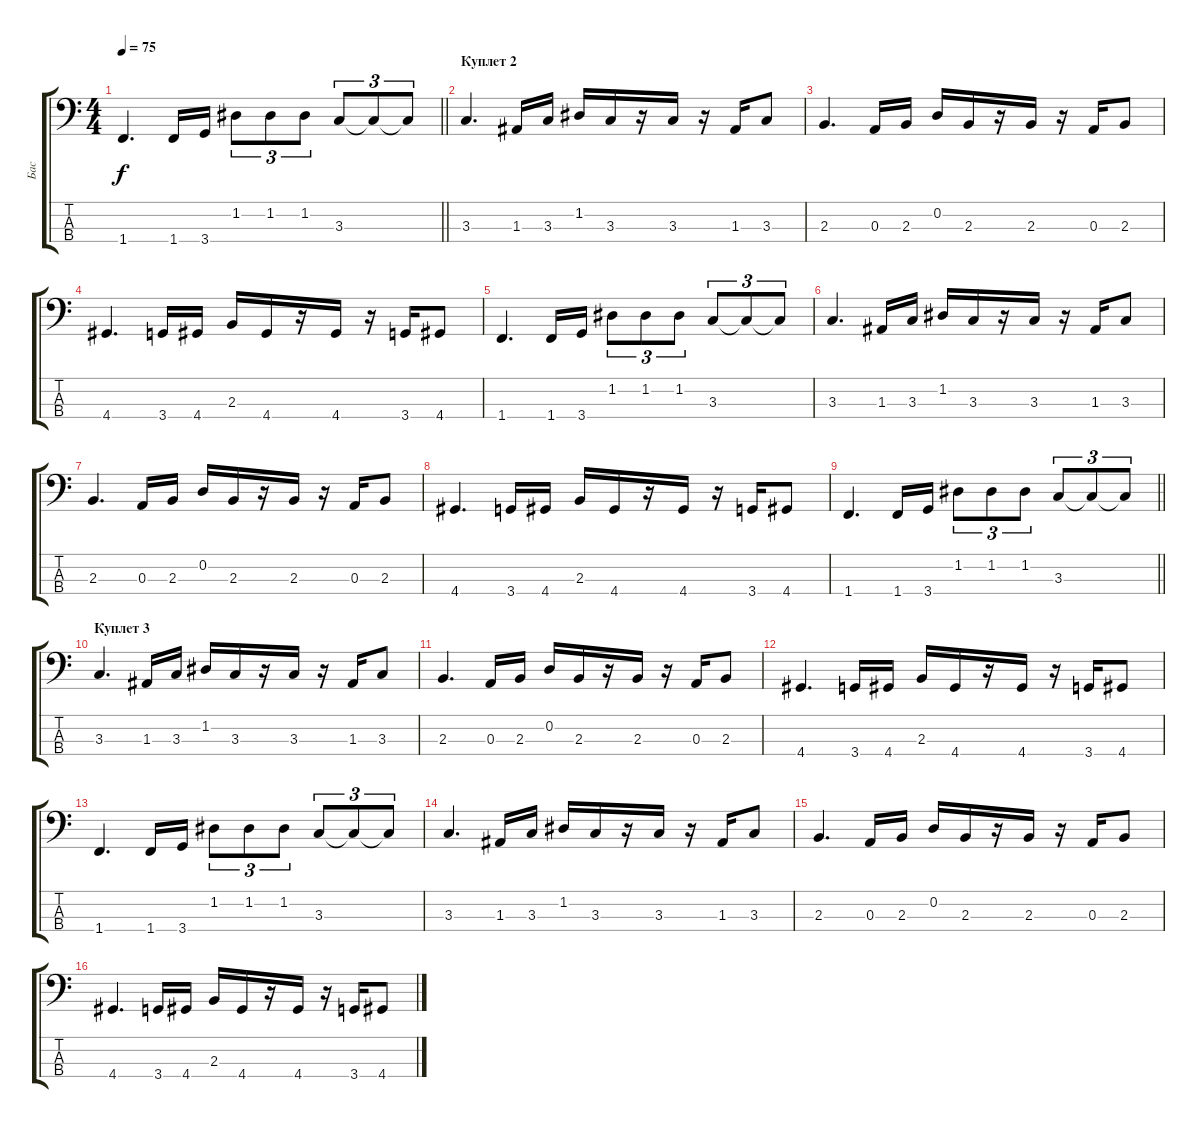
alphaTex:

\track ("Бас" "Бас") {instrument electricbassfinger}
\staff {score tabs}
\tuning (G2 D2 A1 E1) {hide}
\ts (4 4)
\tempo 75
\clef f4
\barLineRight lightlight
\ks c
1.4.4{d dy f} 1.4.16 3.4.16 1.2.8{tu (3 2)} 1.2.8{tu (3 2)} 1.2.8{tu (3 2)} 3.3.8{tu (3 2)} 3.3{t}.8{tu (3 2)} 3.3{t}.8{tu (3 2)} |
\section ("" "Куплет 2")
3.3.4{d} 1.3.16 3.3.16 1.2.16 3.3.16 r.16 3.3.16 r.16 1.3.16 3.3.8 |
2.3.4{d} 0.3.16 2.3.16 0.2.16 2.3.16 r.16 2.3.16 r.16 0.3.16 2.3.8 |
4.4.4{d} 3.4.16 4.4.16 2.3.16 4.4.16 r.16 4.4.16 r.16 3.4.16 4.4.8 |
1.4.4{d} 1.4.16 3.4.16 1.2.8{tu (3 2)} 1.2.8{tu (3 2)} 1.2.8{tu (3 2)} 3.3.8{tu (3 2)} 3.3{t}.8{tu (3 2)} 3.3{t}.8{tu (3 2)} |
3.3.4{d} 1.3.16 3.3.16 1.2.16 3.3.16 r.16 3.3.16 r.16 1.3.16 3.3.8 |
2.3.4{d} 0.3.16 2.3.16 0.2.16 2.3.16 r.16 2.3.16 r.16 0.3.16 2.3.8 |
4.4.4{d} 3.4.16 4.4.16 2.3.16 4.4.16 r.16 4.4.16 r.16 3.4.16 4.4.8 |
\barLineRight lightlight
1.4.4{d} 1.4.16 3.4.16 1.2.8{tu (3 2)} 1.2.8{tu (3 2)} 1.2.8{tu (3 2)} 3.3.8{tu (3 2)} 3.3{t}.8{tu (3 2)} 3.3{t}.8{tu (3 2)} |
\section ("" "Куплет 3")
3.3.4{d} 1.3.16 3.3.16 1.2.16 3.3.16 r.16 3.3.16 r.16 1.3.16 3.3.8 |
2.3.4{d} 0.3.16 2.3.16 0.2.16 2.3.16 r.16 2.3.16 r.16 0.3.16 2.3.8 |
4.4.4{d} 3.4.16 4.4.16 2.3.16 4.4.16 r.16 4.4.16 r.16 3.4.16 4.4.8 |
1.4.4{d} 1.4.16 3.4.16 1.2.8{tu (3 2)} 1.2.8{tu (3 2)} 1.2.8{tu (3 2)} 3.3.8{tu (3 2)} 3.3{t}.8{tu (3 2)} 3.3{t}.8{tu (3 2)} |
3.3.4{d} 1.3.16 3.3.16 1.2.16 3.3.16 r.16 3.3.16 r.16 1.3.16 3.3.8 |
2.3.4{d} 0.3.16 2.3.16 0.2.16 2.3.16 r.16 2.3.16 r.16 0.3.16 2.3.8 |
4.4.4{d} 3.4.16 4.4.16 2.3.16 4.4.16 r.16 4.4.16 r.16 3.4.16 4.4.8
